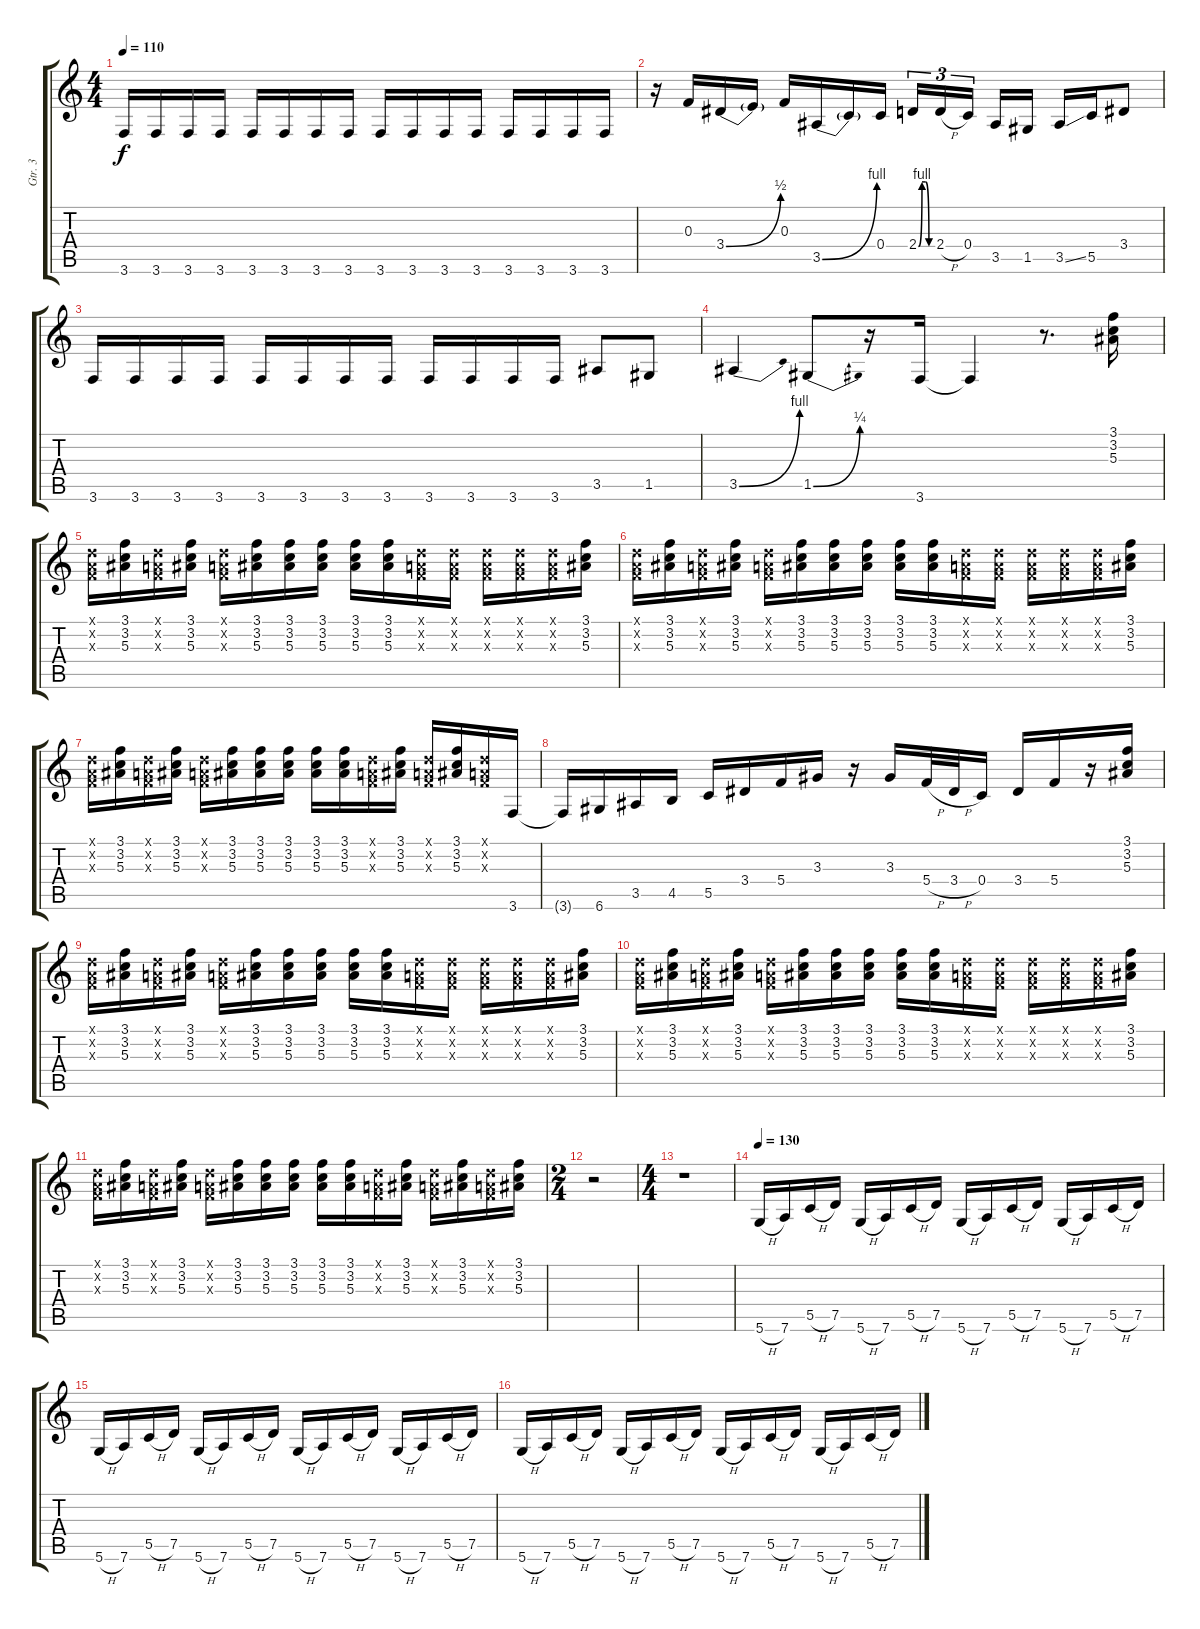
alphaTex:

\track ("Gtr. 3" "Gtr. 3") {instrument distortionguitar}
\staff {score tabs}
\tuning (D4 A3 F3 C3 G2 D2) {hide}
\ts (4 4)
\tempo 110
\clef g2
\ks c
3.6.16{dy f} 3.6.16 3.6.16 3.6.16 3.6.16 3.6.16 3.6.16 3.6.16 3.6.16 3.6.16 3.6.16 3.6.16 3.6.16 3.6.16 3.6.16 3.6.16 |
r.16 0.3.16 3.4{be (bend 0 0 60 2)}.16 3.4{t}.16 0.3.16 3.5{be (bend 0 0 60 4)}.16 3.5{t}.16 0.4.16 2.4{be (custom 0 0 15 4 30 4 45 0 60 0)}.16{tu (3 2)} 2.4{h}.16{tu (3 2)} 0.4.16{tu (3 2)} 3.5.16 1.5.16 3.5{ss}.16 5.5.16 3.4.8 |
3.6.16 3.6.16 3.6.16 3.6.16 3.6.16 3.6.16 3.6.16 3.6.16 3.6.16 3.6.16 3.6.16 3.6.16 3.5.8 1.5.8 |
3.5{be (bend 0 0 60 4)}.4 1.5{be (bend 0 0 60 1)}.8 r.16 3.6.16 3.6{t}.4 r.8{d} (3.1 3.2 5.3).16 |
(0.1{x} 0.2{x} 0.3{x}).16 (3.1 3.2 5.3).16 (0.1{x} 0.2{x} 0.3{x}).16 (3.1 3.2 5.3).16 (0.1{x} 0.2{x} 0.3{x}).16 (3.1 3.2 5.3).16 (3.1 3.2 5.3).16 (3.1 3.2 5.3).16 (3.1 3.2 5.3).16 (3.1 3.2 5.3).16 (0.1{x} 0.2{x} 0.3{x}).16 (0.1{x} 0.2{x} 0.3{x}).16 (0.1{x} 0.2{x} 0.3{x}).16 (0.1{x} 0.2{x} 0.3{x}).16 (0.1{x} 0.2{x} 0.3{x}).16 (3.1 3.2 5.3).16 |
(0.1{x} 0.2{x} 0.3{x}).16 (3.1 3.2 5.3).16 (0.1{x} 0.2{x} 0.3{x}).16 (3.1 3.2 5.3).16 (0.1{x} 0.2{x} 0.3{x}).16 (3.1 3.2 5.3).16 (3.1 3.2 5.3).16 (3.1 3.2 5.3).16 (3.1 3.2 5.3).16 (3.1 3.2 5.3).16 (0.1{x} 0.2{x} 0.3{x}).16 (0.1{x} 0.2{x} 0.3{x}).16 (0.1{x} 0.2{x} 0.3{x}).16 (0.1{x} 0.2{x} 0.3{x}).16 (0.1{x} 0.2{x} 0.3{x}).16 (3.1 3.2 5.3).16 |
(0.1{x} 0.2{x} 0.3{x}).16 (3.1 3.2 5.3).16 (0.1{x} 0.2{x} 0.3{x}).16 (3.1 3.2 5.3).16 (0.1{x} 0.2{x} 0.3{x}).16 (3.1 3.2 5.3).16 (3.1 3.2 5.3).16 (3.1 3.2 5.3).16 (3.1 3.2 5.3).16 (3.1 3.2 5.3).16 (0.1{x} 0.2{x} 0.3{x}).16 (3.1 3.2 5.3).16 (0.1{x} 0.2{x} 0.3{x}).16 (3.1 3.2 5.3).16 (0.1{x} 0.2{x} 0.3{x}).16 3.6.16 |
3.6{t}.16 6.6.16 3.5.16 4.5.16 5.5.16 3.4.16 5.4.16 3.3.16 r.16 3.3.16 5.4{h}.32 3.4{h}.32 0.4.16 3.4.16 5.4.16 r.16 (3.1 3.2 5.3).16 |
(0.1{x} 0.2{x} 0.3{x}).16 (3.1 3.2 5.3).16 (0.1{x} 0.2{x} 0.3{x}).16 (3.1 3.2 5.3).16 (0.1{x} 0.2{x} 0.3{x}).16 (3.1 3.2 5.3).16 (3.1 3.2 5.3).16 (3.1 3.2 5.3).16 (3.1 3.2 5.3).16 (3.1 3.2 5.3).16 (0.1{x} 0.2{x} 0.3{x}).16 (0.1{x} 0.2{x} 0.3{x}).16 (0.1{x} 0.2{x} 0.3{x}).16 (0.1{x} 0.2{x} 0.3{x}).16 (0.1{x} 0.2{x} 0.3{x}).16 (3.1 3.2 5.3).16 |
(0.1{x} 0.2{x} 0.3{x}).16 (3.1 3.2 5.3).16 (0.1{x} 0.2{x} 0.3{x}).16 (3.1 3.2 5.3).16 (0.1{x} 0.2{x} 0.3{x}).16 (3.1 3.2 5.3).16 (3.1 3.2 5.3).16 (3.1 3.2 5.3).16 (3.1 3.2 5.3).16 (3.1 3.2 5.3).16 (0.1{x} 0.2{x} 0.3{x}).16 (0.1{x} 0.2{x} 0.3{x}).16 (0.1{x} 0.2{x} 0.3{x}).16 (0.1{x} 0.2{x} 0.3{x}).16 (0.1{x} 0.2{x} 0.3{x}).16 (3.1 3.2 5.3).16 |
(0.1{x} 0.2{x} 0.3{x}).16 (3.1 3.2 5.3).16 (0.1{x} 0.2{x} 0.3{x}).16 (3.1 3.2 5.3).16 (0.1{x} 0.2{x} 0.3{x}).16 (3.1 3.2 5.3).16 (3.1 3.2 5.3).16 (3.1 3.2 5.3).16 (3.1 3.2 5.3).16 (3.1 3.2 5.3).16 (0.1{x} 0.2{x} 0.3{x}).16 (3.1 3.2 5.3).16 (0.1{x} 0.2{x} 0.3{x}).16 (3.1 3.2 5.3).16 (0.1{x} 0.2{x} 0.3{x}).16 (3.1 3.2 5.3).16 |
\ts (2 4)
r.2 |
\ts (4 4)
r.1 |
\tempo 130
5.6{h}.16 7.6.16 5.5{h}.16 7.5.16 5.6{h}.16 7.6.16 5.5{h}.16 7.5.16 5.6{h}.16 7.6.16 5.5{h}.16 7.5.16 5.6{h}.16 7.6.16 5.5{h}.16 7.5.16 |
5.6{h}.16 7.6.16 5.5{h}.16 7.5.16 5.6{h}.16 7.6.16 5.5{h}.16 7.5.16 5.6{h}.16 7.6.16 5.5{h}.16 7.5.16 5.6{h}.16 7.6.16 5.5{h}.16 7.5.16 |
5.6{h}.16 7.6.16 5.5{h}.16 7.5.16 5.6{h}.16 7.6.16 5.5{h}.16 7.5.16 5.6{h}.16 7.6.16 5.5{h}.16 7.5.16 5.6{h}.16 7.6.16 5.5{h}.16 7.5.16
